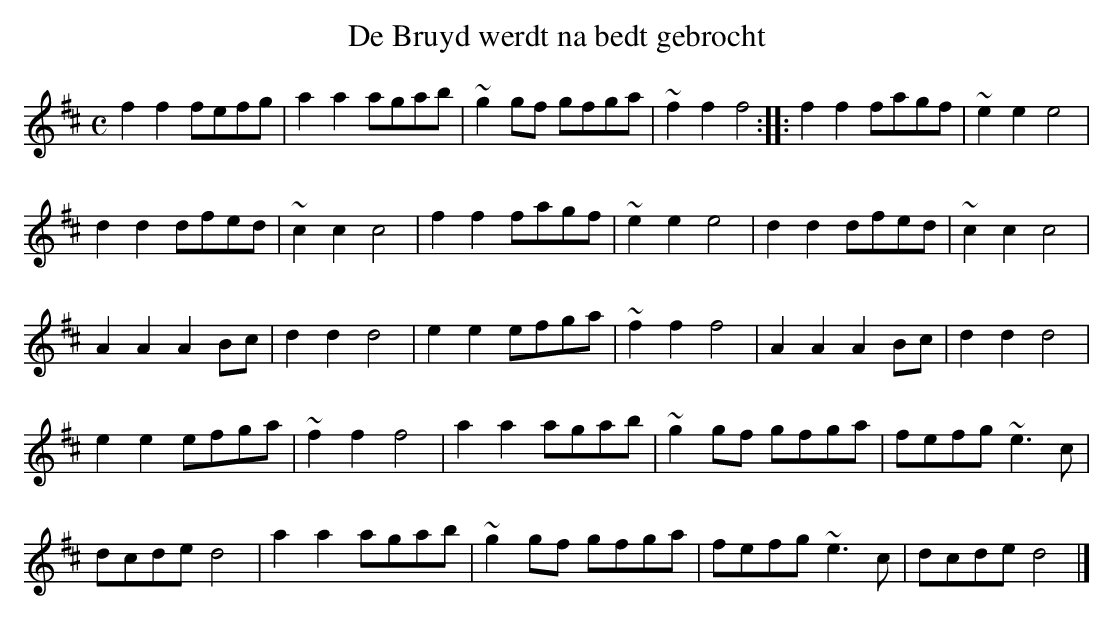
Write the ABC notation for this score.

X:1
T:De Bruyd werdt na bedt gebrocht
M:C
K:Dmaj
f2f2fefg|a2a2agab|~g2gf gfga|~f2f2f4:||:f2f2fagf|~e2e2e4|
d2d2dfed|~c2c2c4|f2f2fagf|~e2e2e4|d2d2dfed|~c2c2c4|
A2A2A2Bc|d2d2d4|e2e2efga|~f2f2f4|A2A2A2Bc|d2d2d4|
e2e2efga|~f2f2f4|a2a2agab|~g2gf gfga|fefg~e3c|
dcded4|a2a2agab|~g2gf gfga|fefg~e3c|dcded4|]
